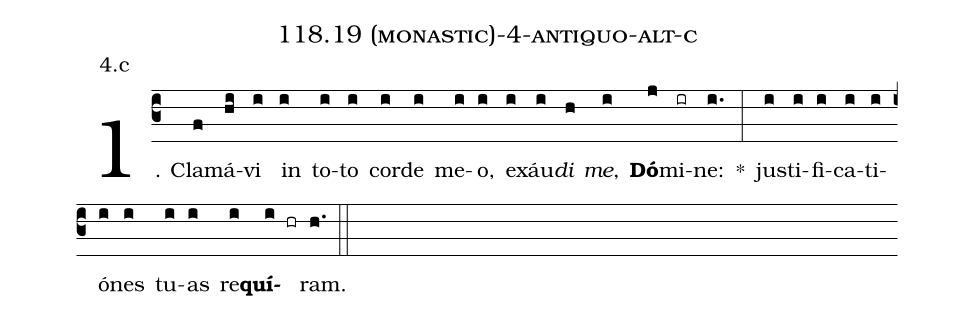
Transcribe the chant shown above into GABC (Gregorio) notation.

name: 118.19 (monastic)-4-antiquo-alt-c;
annotation: 4.c;
%%
(c3)1. Cla(f)má(hi)vi(i) in(i) to(i)to(i) cor(i)de(i) me(i)o,(i) ex(i)áu(i)<i>di</i>(h) <i>me</i>,(i) <b>Dó</b>(j)mi(ir)ne:(i.) *(:) jus(i)ti(i)fi(i)ca(i)ti(i)ó(i)nes(i) tu(i)as(i) re(i)<b>quí</b>(i hr)ram.(h.) (::)
